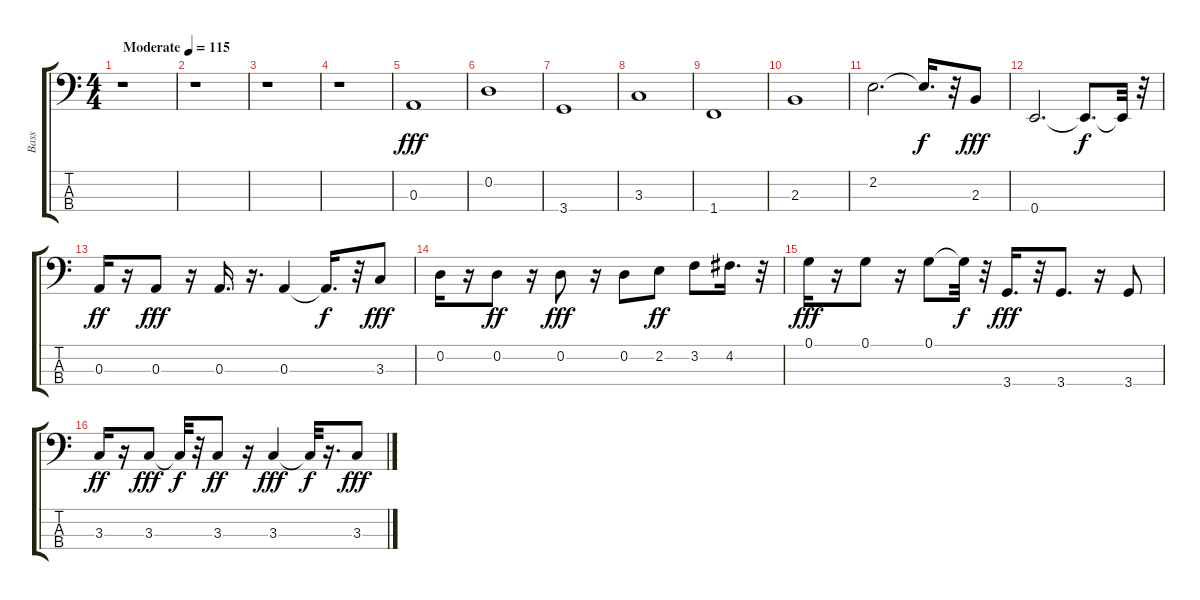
\track ("Bass" "Bass") {instrument electricbasspick}
\staff {score tabs}
\tuning (G2 D2 A1 E1) {hide}
\ts (4 4)
\tempo (115 "Moderate")
\clef f4
\ks c
r.1{dy fff instrument electricbasspick} |
r.1 |
r.1 |
r.1 |
0.3.1 |
0.2.1 |
3.4.1 |
3.3.1 |
1.4.1 |
2.3.1 |
2.2.2{d} 2.2{t}.16{d dy f} r.32 2.3.8{dy fff} |
0.4.2{d} 0.4{t}.8{d dy f} 0.4{t}.32 r.32 |
0.3.16{dy ff} r.16 0.3.8{dy fff} r.16 0.3.16{d} r.16{d} 0.3.4 0.3{t}.16{d dy f} r.32 3.3.8{dy fff} |
0.2.16 r.16 0.2.8{dy ff} r.16 0.2.8{dy fff} r.16 0.2.8 2.2.8{dy ff} 3.2.8 4.2.16{d} r.32 |
0.1.16{dy fff} r.16 0.1.8 r.16 0.1.8 0.1{t}.32{dy f} r.32 3.4.16{d dy fff} r.32 3.4.8{d} r.16 3.4.8 |
3.3.16{dy ff} r.16 3.3.8{dy fff} 3.3{t}.32{dy f} r.32 3.3.8{dy ff} r.16 3.3.4{dy fff} 3.3{t}.32{dy f} r.16{d} 3.3.8{dy fff}
